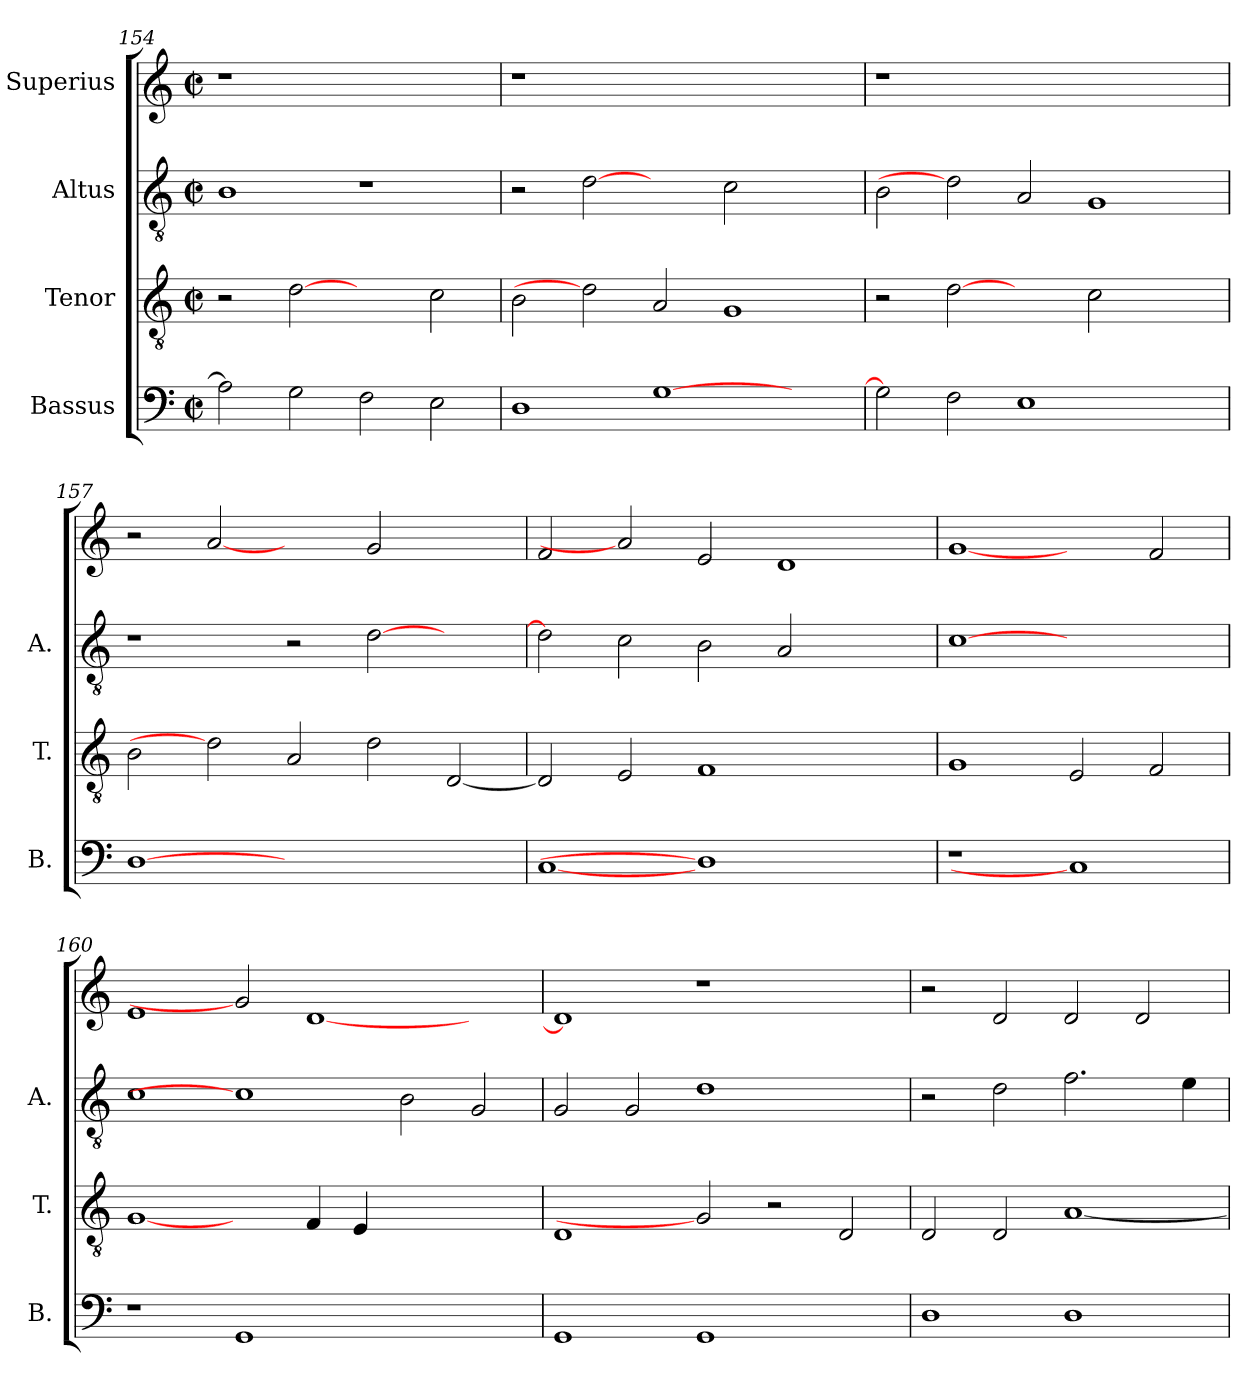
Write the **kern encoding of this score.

**kern	**kern	**kern	**kern
*part4	*part3	*part2	*part1
*staff4	*staff3	*staff2	*staff1
*I"Bassus	*I"Tenor	*I"Altus	*I"Superius
*I'B.	*I'T.	*I'A.	*
*clefF4	*clefGv2	*clefGv2	*clefG2
*	*ITrd7c12	*ITrd7c12	*
*k[]	*k[]	*k[]	*k[]
*C:	*C:	*C:	*C:
*M2/2	*M2/2	*M2/2	*M2/2
*met(c|)	*met(c|)	*met(c|)	*met(c|)
=154	=154	=154	=154
!	!	!	!LO:N:vis=1
2Ai\]	2r	1BBi	1r
2Gi\	[2Di	.	.
2Fi\	2ryy	1r	1ryy
2Ei\	2Ci\	.	.
=155	=155	=155	=155
!	!	!	!LO:N:vis=1
1Di	2BBi\	2r	1r
.	2Di]	[2Di	.
[>1Gi	2AAi/	2ryy	1.ryy
.	1GGi	2Ci\	.
2ryy	.	2ryy	.
!!LO:LB:g=z
=156	=156	=156	=156
!	!	!	!LO:N:vis=1
2Gi\]	2r	2BBi\	1r
2Fi\	[2Di	2Di]	.
1Ei	2ryy	2AAi/	1.ryy
.	2Ci\	1GGi	.
2ryy	2ryy	.	.
=157	=157	=157	=157
[1Di	2BBi\	1r	2r
.	2Di]	.	[2ai
1.ryy	2AAi/	2r	2ryy
.	2Di\	[>2Di\	2gi/
.	[<2DDi/	2ryy	2ryy
=158	=158	=158	=158
[1Ci	2DDi/]	2Di\]	2fi/
.	2EEi/	2Ci\	2ai]
1Di]	1FFi	2BBi\	2ei/
.	.	2AAi/	1di
2ryy	2ryy	2ryy	.
=159	=159	=159	=159
!LO:N:vis=1	!	!	!
1r	1GGi	[1Ci	[1gi
1Ci]	2EEi/	1ryy	2ryy
.	2FFi/	.	2fi/
=160	=160	=160	=160
1r	[1GGi	1Ci	1ei
1GGi	2ryy	1Ci]	2gi]
.	4FFi/	.	[<1di
.	4EEi/	.	.
1ryy	1ryy	2BBi\	.
.	.	2GGi/	2ryy
!!LO:PB:g=z
=161	=161	=161	=161
1GGi	1DDi	2GGi/	1di]
.	.	2GGi/	.
1GGi	2GGi]	1Di	1r
.	2r	.	.
2ryy	2DDi/	2ryy	2ryy
=162	=162	=162	=162
1Di	2DDi/	2r	2r
.	2DDi/	2Di\	2di/
1Di	[<1AAi	2.Fi\	2di/
.	.	.	2di/
.	.	4Ei\	.
=	=	=	=
*-	*-	*-	*-
